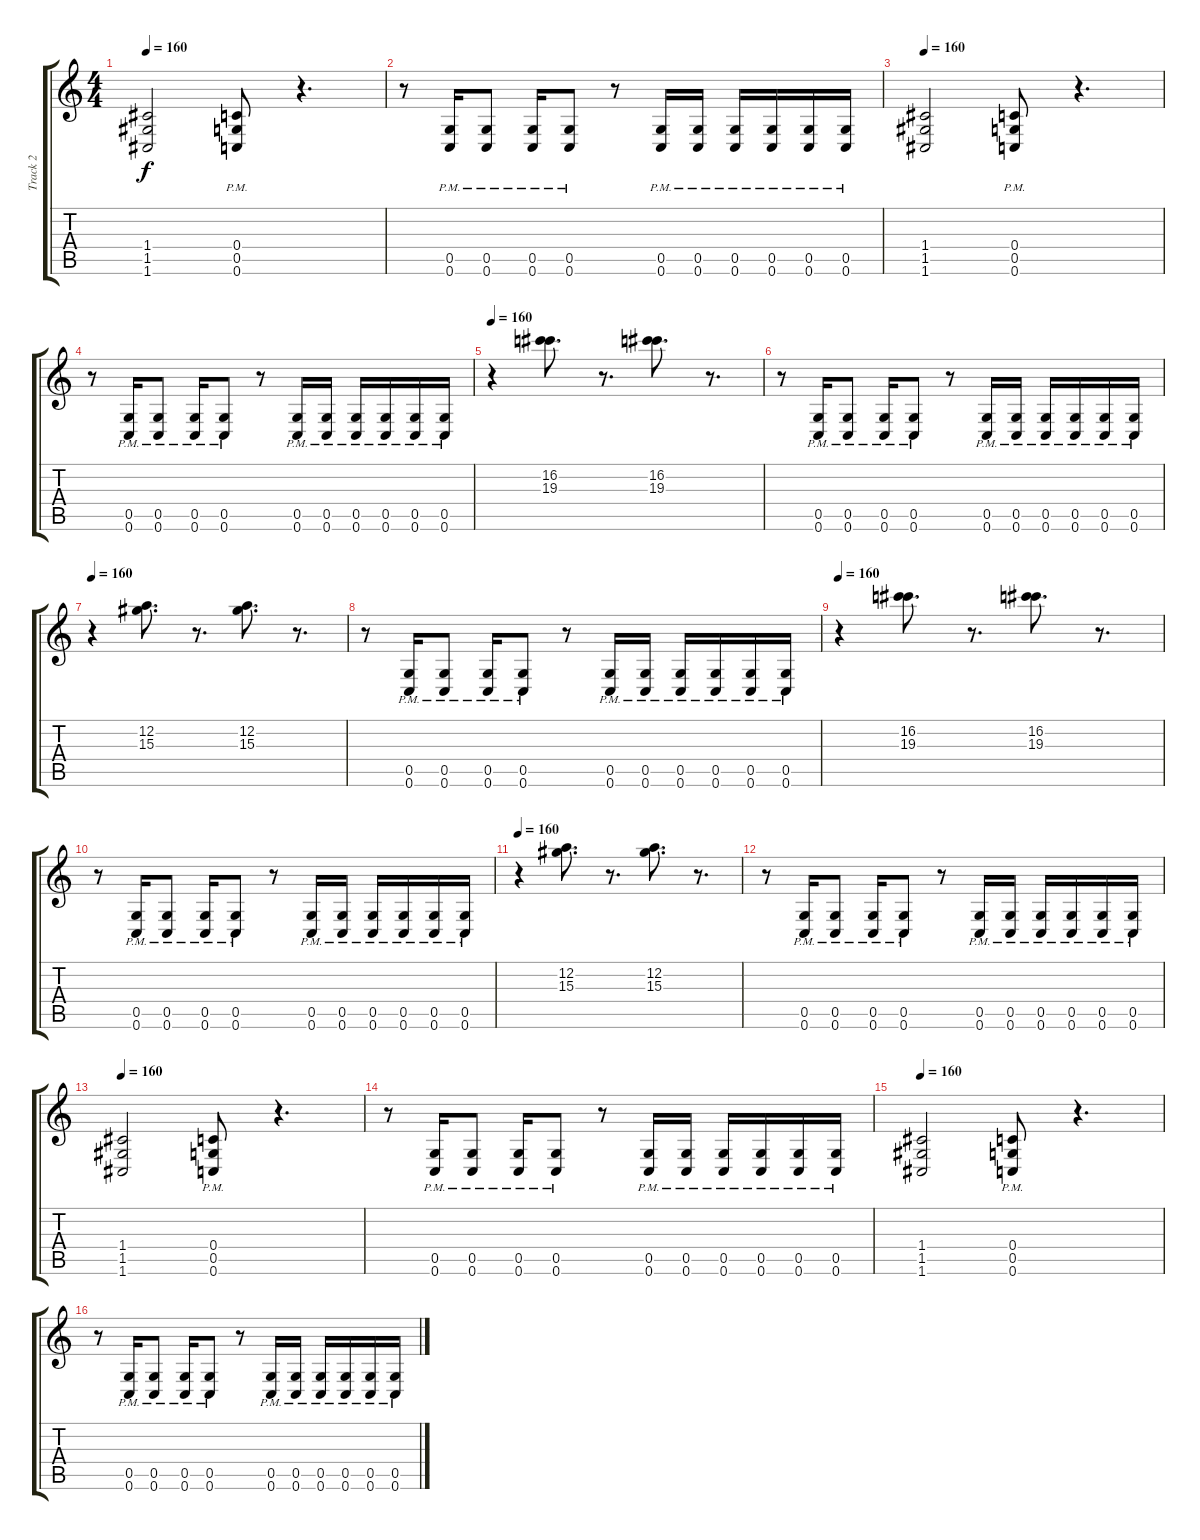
\track ("Track 2" "Track 2") {instrument distortionguitar}
\staff {score tabs}
\tuning (D4 A3 F3 C3 G2 C2) {hide}
\ts (4 4)
\tempo 160
\clef g2
\ks c
(1.4 1.5 1.6).2{dy f} (0.4{pm} 0.5{pm} 0.6{pm}).8 r.4{d} |
r.8 (0.5{pm} 0.6{pm}).16 (0.5{pm} 0.6{pm}).8 (0.5{pm} 0.6{pm}).16 (0.5{pm} 0.6{pm}).8 r.8 (0.5{pm} 0.6{pm}).16 (0.5{pm} 0.6{pm}).16 (0.5{pm} 0.6{pm}).16 (0.5{pm} 0.6{pm}).16 (0.5{pm} 0.6{pm}).16 (0.5{pm} 0.6{pm}).16 |
\tempo 160
(1.4 1.5 1.6).2 (0.4{pm} 0.5{pm} 0.6{pm}).8 r.4{d} |
r.8 (0.5{pm} 0.6{pm}).16 (0.5{pm} 0.6{pm}).8 (0.5{pm} 0.6{pm}).16 (0.5{pm} 0.6{pm}).8 r.8 (0.5{pm} 0.6{pm}).16 (0.5{pm} 0.6{pm}).16 (0.5{pm} 0.6{pm}).16 (0.5{pm} 0.6{pm}).16 (0.5{pm} 0.6{pm}).16 (0.5{pm} 0.6{pm}).16 |
\tempo 160
r.4 (16.2 19.3).8{d} r.8{d} (16.2 19.3).8{d} r.8{d} |
r.8 (0.5{pm} 0.6{pm}).16 (0.5{pm} 0.6{pm}).8 (0.5{pm} 0.6{pm}).16 (0.5{pm} 0.6{pm}).8 r.8 (0.5{pm} 0.6{pm}).16 (0.5{pm} 0.6{pm}).16 (0.5{pm} 0.6{pm}).16 (0.5{pm} 0.6{pm}).16 (0.5{pm} 0.6{pm}).16 (0.5{pm} 0.6{pm}).16 |
\tempo 160
r.4 (12.2 15.3).8{d} r.8{d} (12.2 15.3).8{d} r.8{d} |
r.8 (0.5{pm} 0.6{pm}).16 (0.5{pm} 0.6{pm}).8 (0.5{pm} 0.6{pm}).16 (0.5{pm} 0.6{pm}).8 r.8 (0.5{pm} 0.6{pm}).16 (0.5{pm} 0.6{pm}).16 (0.5{pm} 0.6{pm}).16 (0.5{pm} 0.6{pm}).16 (0.5{pm} 0.6{pm}).16 (0.5{pm} 0.6{pm}).16 |
\tempo 160
r.4 (16.2 19.3).8{d} r.8{d} (16.2 19.3).8{d} r.8{d} |
r.8 (0.5{pm} 0.6{pm}).16 (0.5{pm} 0.6{pm}).8 (0.5{pm} 0.6{pm}).16 (0.5{pm} 0.6{pm}).8 r.8 (0.5{pm} 0.6{pm}).16 (0.5{pm} 0.6{pm}).16 (0.5{pm} 0.6{pm}).16 (0.5{pm} 0.6{pm}).16 (0.5{pm} 0.6{pm}).16 (0.5{pm} 0.6{pm}).16 |
\tempo 160
r.4 (12.2 15.3).8{d} r.8{d} (12.2 15.3).8{d} r.8{d} |
r.8 (0.5{pm} 0.6{pm}).16 (0.5{pm} 0.6{pm}).8 (0.5{pm} 0.6{pm}).16 (0.5{pm} 0.6{pm}).8 r.8 (0.5{pm} 0.6{pm}).16 (0.5{pm} 0.6{pm}).16 (0.5{pm} 0.6{pm}).16 (0.5{pm} 0.6{pm}).16 (0.5{pm} 0.6{pm}).16 (0.5{pm} 0.6{pm}).16 |
\tempo 160
(1.4 1.5 1.6).2 (0.4{pm} 0.5{pm} 0.6{pm}).8 r.4{d} |
r.8 (0.5{pm} 0.6{pm}).16 (0.5{pm} 0.6{pm}).8 (0.5{pm} 0.6{pm}).16 (0.5{pm} 0.6{pm}).8 r.8 (0.5{pm} 0.6{pm}).16 (0.5{pm} 0.6{pm}).16 (0.5{pm} 0.6{pm}).16 (0.5{pm} 0.6{pm}).16 (0.5{pm} 0.6{pm}).16 (0.5{pm} 0.6{pm}).16 |
\tempo 160
(1.4 1.5 1.6).2 (0.4{pm} 0.5{pm} 0.6{pm}).8 r.4{d} |
r.8 (0.5{pm} 0.6{pm}).16 (0.5{pm} 0.6{pm}).8 (0.5{pm} 0.6{pm}).16 (0.5{pm} 0.6{pm}).8 r.8 (0.5{pm} 0.6{pm}).16 (0.5{pm} 0.6{pm}).16 (0.5{pm} 0.6{pm}).16 (0.5{pm} 0.6{pm}).16 (0.5{pm} 0.6{pm}).16 (0.5{pm} 0.6{pm}).16
